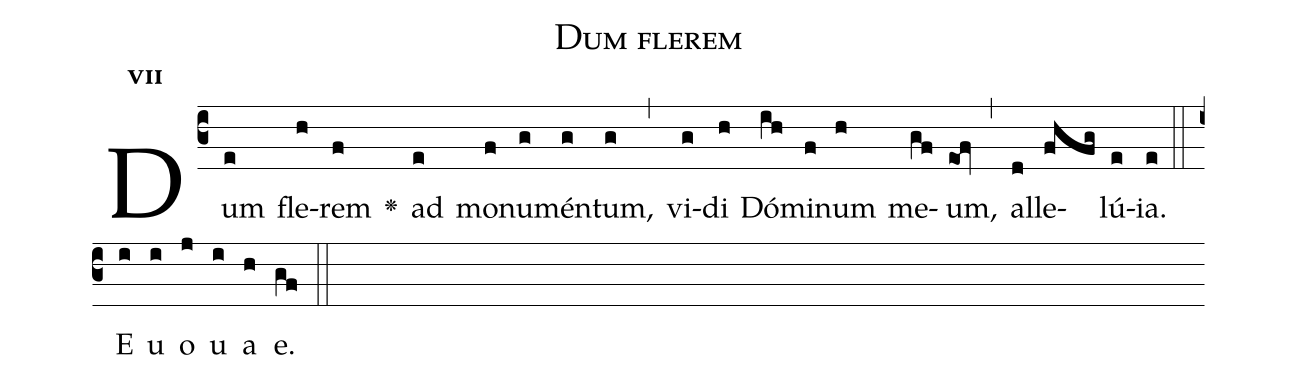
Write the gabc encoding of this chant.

name:Dum flerem;
office-part:Antiphona;
mode:7;
%%
initial-style: 1;
name: Dum flerem
book: Antiphonae & Responsoria/Tomus II, p. 151;
occasion: Octava Paschae Feria III;
office-part: Vesperae Ant E;
user-notes: ;
commentary: ;
annotation: 7a;
centering-scheme: english;
fontsize: 12;
font: OFLSortsMillGoudy;
height: 11;
width: 4.5;
%%
(c3)Dum(e) fle(h)rem(f) <v>\greheightstar</v>() ad(e) mo(f)nu(g)mén(g)tum,(g) (,) vi(g)di(h) Dó(ih)mi(f)num(h) me(gf)um,(eof) (,) al(d)le(fhfg)lú(e)ia.(e) (::)
E(i) u(i) o(j) u(i) a(h) e.(gf) (::)
